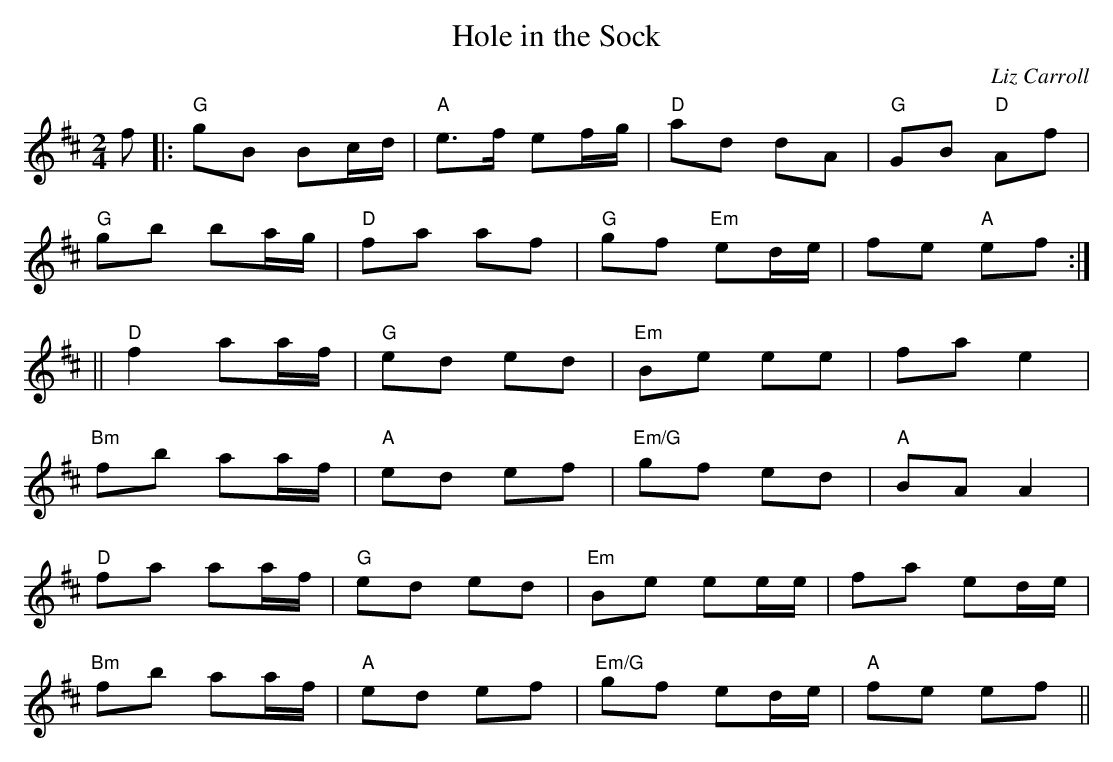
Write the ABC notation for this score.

X:1
T:Hole in the Sock
C:Liz Carroll
M:2/4
L:1/8
K:Edor
f|:"G"gB Bc/2d/2|"A"e3/2f/2 ef/2g/2|"D"ad dA|"G"GB "D"Af|
"G"gb ba/2g/2|"D"fa af|"G"gf "Em"ed/2e/2|fe "A"ef:|
||"D"f2 aa/2f/2|"G"ed ed|"Em"Be ee|fa e2|
"Bm"fb aa/2f/2|"A"ed ef|"Em/G"gf ed|"A"BA A2|
"D"fa aa/2f/2|"G"ed ed|"Em"Be ee/2e/2|fa ed/2e/2|
"Bm"fb aa/2f/2|"A"ed ef|"Em/G"gf ed/2e/2|"A"fe ef||
